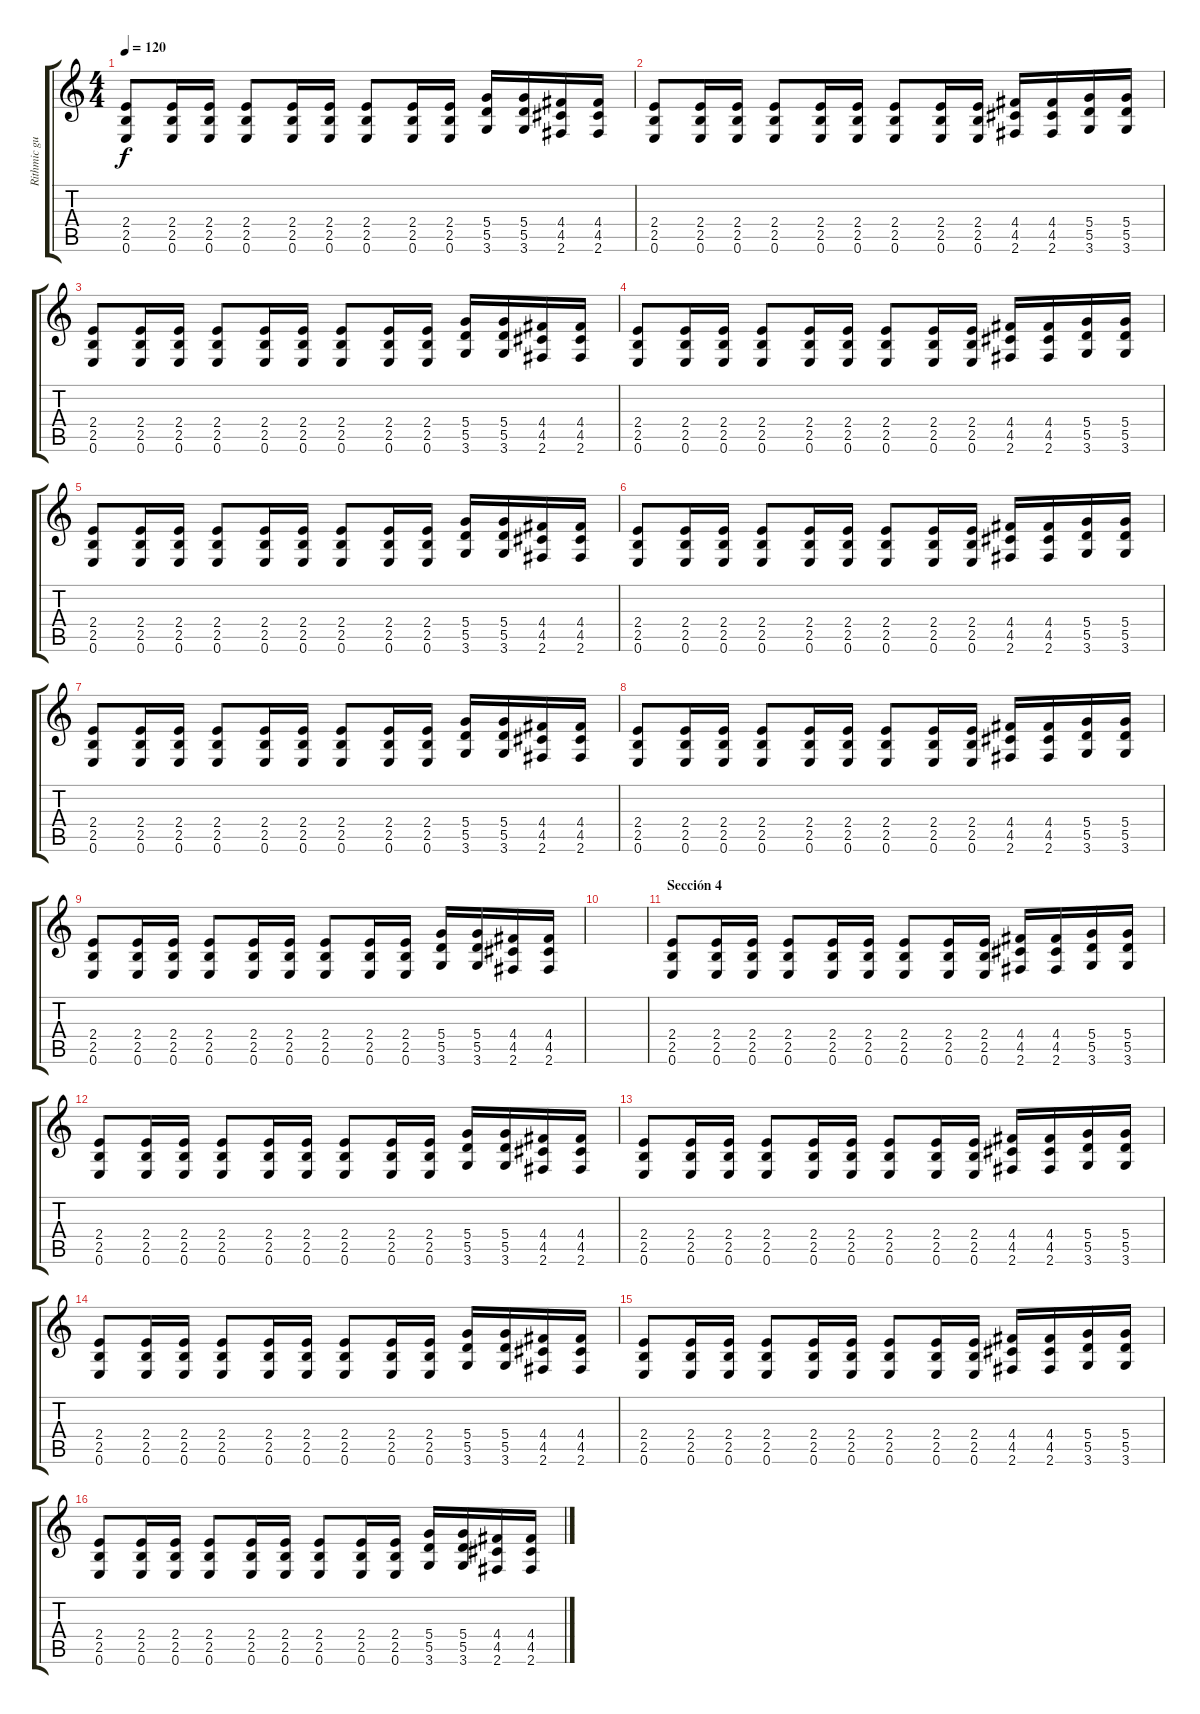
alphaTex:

\track ("Rithmic guitar" "Rithmic gu") {instrument overdrivenguitar}
\staff {score tabs}
\tuning (E4 B3 G3 D3 A2 E2) {hide}
\ts (4 4)
\tempo 120
\clef g2
\ks c
(2.4 2.5 0.6).8{dy f} (2.4 2.5 0.6).16 (2.4 2.5 0.6).16 (2.4 2.5 0.6).8 (2.4 2.5 0.6).16 (2.4 2.5 0.6).16 (2.4 2.5 0.6).8 (2.4 2.5 0.6).16 (2.4 2.5 0.6).16 (5.4 5.5 3.6).16 (5.4 5.5 3.6).16 (4.4 4.5 2.6).16 (4.4 4.5 2.6).16 |
(2.4 2.5 0.6).8 (2.4 2.5 0.6).16 (2.4 2.5 0.6).16 (2.4 2.5 0.6).8 (2.4 2.5 0.6).16 (2.4 2.5 0.6).16 (2.4 2.5 0.6).8 (2.4 2.5 0.6).16 (2.4 2.5 0.6).16 (4.4 4.5 2.6).16 (4.4 4.5 2.6).16 (5.4 5.5 3.6).16 (5.4 5.5 3.6).16 |
(2.4 2.5 0.6).8 (2.4 2.5 0.6).16 (2.4 2.5 0.6).16 (2.4 2.5 0.6).8 (2.4 2.5 0.6).16 (2.4 2.5 0.6).16 (2.4 2.5 0.6).8 (2.4 2.5 0.6).16 (2.4 2.5 0.6).16 (5.4 5.5 3.6).16 (5.4 5.5 3.6).16 (4.4 4.5 2.6).16 (4.4 4.5 2.6).16 |
(2.4 2.5 0.6).8 (2.4 2.5 0.6).16 (2.4 2.5 0.6).16 (2.4 2.5 0.6).8 (2.4 2.5 0.6).16 (2.4 2.5 0.6).16 (2.4 2.5 0.6).8 (2.4 2.5 0.6).16 (2.4 2.5 0.6).16 (4.4 4.5 2.6).16 (4.4 4.5 2.6).16 (5.4 5.5 3.6).16 (5.4 5.5 3.6).16 |
(2.4 2.5 0.6).8 (2.4 2.5 0.6).16 (2.4 2.5 0.6).16 (2.4 2.5 0.6).8 (2.4 2.5 0.6).16 (2.4 2.5 0.6).16 (2.4 2.5 0.6).8 (2.4 2.5 0.6).16 (2.4 2.5 0.6).16 (5.4 5.5 3.6).16 (5.4 5.5 3.6).16 (4.4 4.5 2.6).16 (4.4 4.5 2.6).16 |
(2.4 2.5 0.6).8 (2.4 2.5 0.6).16 (2.4 2.5 0.6).16 (2.4 2.5 0.6).8 (2.4 2.5 0.6).16 (2.4 2.5 0.6).16 (2.4 2.5 0.6).8 (2.4 2.5 0.6).16 (2.4 2.5 0.6).16 (4.4 4.5 2.6).16 (4.4 4.5 2.6).16 (5.4 5.5 3.6).16 (5.4 5.5 3.6).16 |
(2.4 2.5 0.6).8 (2.4 2.5 0.6).16 (2.4 2.5 0.6).16 (2.4 2.5 0.6).8 (2.4 2.5 0.6).16 (2.4 2.5 0.6).16 (2.4 2.5 0.6).8 (2.4 2.5 0.6).16 (2.4 2.5 0.6).16 (5.4 5.5 3.6).16 (5.4 5.5 3.6).16 (4.4 4.5 2.6).16 (4.4 4.5 2.6).16 |
(2.4 2.5 0.6).8 (2.4 2.5 0.6).16 (2.4 2.5 0.6).16 (2.4 2.5 0.6).8 (2.4 2.5 0.6).16 (2.4 2.5 0.6).16 (2.4 2.5 0.6).8 (2.4 2.5 0.6).16 (2.4 2.5 0.6).16 (4.4 4.5 2.6).16 (4.4 4.5 2.6).16 (5.4 5.5 3.6).16 (5.4 5.5 3.6).16 |
(2.4 2.5 0.6).8 (2.4 2.5 0.6).16 (2.4 2.5 0.6).16 (2.4 2.5 0.6).8 (2.4 2.5 0.6).16 (2.4 2.5 0.6).16 (2.4 2.5 0.6).8 (2.4 2.5 0.6).16 (2.4 2.5 0.6).16 (5.4 5.5 3.6).16 (5.4 5.5 3.6).16 (4.4 4.5 2.6).16 (4.4 4.5 2.6).16 |
|
\section ("" "Sección 4")
(2.4 2.5 0.6).8 (2.4 2.5 0.6).16 (2.4 2.5 0.6).16 (2.4 2.5 0.6).8 (2.4 2.5 0.6).16 (2.4 2.5 0.6).16 (2.4 2.5 0.6).8 (2.4 2.5 0.6).16 (2.4 2.5 0.6).16 (4.4 4.5 2.6).16 (4.4 4.5 2.6).16 (5.4 5.5 3.6).16 (5.4 5.5 3.6).16 |
(2.4 2.5 0.6).8 (2.4 2.5 0.6).16 (2.4 2.5 0.6).16 (2.4 2.5 0.6).8 (2.4 2.5 0.6).16 (2.4 2.5 0.6).16 (2.4 2.5 0.6).8 (2.4 2.5 0.6).16 (2.4 2.5 0.6).16 (5.4 5.5 3.6).16 (5.4 5.5 3.6).16 (4.4 4.5 2.6).16 (4.4 4.5 2.6).16 |
(2.4 2.5 0.6).8 (2.4 2.5 0.6).16 (2.4 2.5 0.6).16 (2.4 2.5 0.6).8 (2.4 2.5 0.6).16 (2.4 2.5 0.6).16 (2.4 2.5 0.6).8 (2.4 2.5 0.6).16 (2.4 2.5 0.6).16 (4.4 4.5 2.6).16 (4.4 4.5 2.6).16 (5.4 5.5 3.6).16 (5.4 5.5 3.6).16 |
(2.4 2.5 0.6).8 (2.4 2.5 0.6).16 (2.4 2.5 0.6).16 (2.4 2.5 0.6).8 (2.4 2.5 0.6).16 (2.4 2.5 0.6).16 (2.4 2.5 0.6).8 (2.4 2.5 0.6).16 (2.4 2.5 0.6).16 (5.4 5.5 3.6).16 (5.4 5.5 3.6).16 (4.4 4.5 2.6).16 (4.4 4.5 2.6).16 |
(2.4 2.5 0.6).8 (2.4 2.5 0.6).16 (2.4 2.5 0.6).16 (2.4 2.5 0.6).8 (2.4 2.5 0.6).16 (2.4 2.5 0.6).16 (2.4 2.5 0.6).8 (2.4 2.5 0.6).16 (2.4 2.5 0.6).16 (4.4 4.5 2.6).16 (4.4 4.5 2.6).16 (5.4 5.5 3.6).16 (5.4 5.5 3.6).16 |
(2.4 2.5 0.6).8 (2.4 2.5 0.6).16 (2.4 2.5 0.6).16 (2.4 2.5 0.6).8 (2.4 2.5 0.6).16 (2.4 2.5 0.6).16 (2.4 2.5 0.6).8 (2.4 2.5 0.6).16 (2.4 2.5 0.6).16 (5.4 5.5 3.6).16 (5.4 5.5 3.6).16 (4.4 4.5 2.6).16 (4.4 4.5 2.6).16
